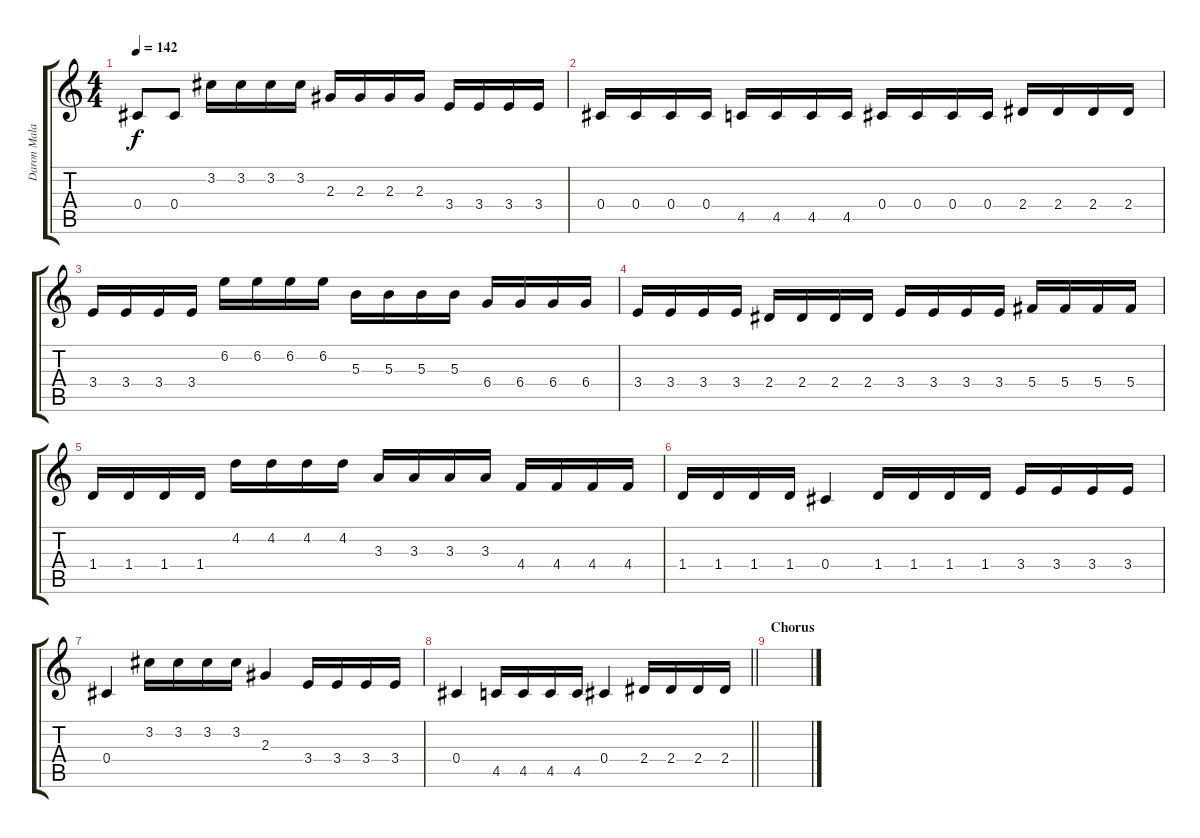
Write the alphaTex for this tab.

\track ("Daron Malakain (Solo)" "Daron Mala") {instrument distortionguitar}
\staff {score tabs}
\tuning (Eb4 Bb3 Gb3 Db3 Ab2 Db2) {hide}
\ts (4 4)
\tempo 142
\clef g2
\ks c
0.4.8{dy f} 0.4.8 3.2.16 3.2.16 3.2.16 3.2.16 2.3.16 2.3.16 2.3.16 2.3.16 3.4.16 3.4.16 3.4.16 3.4.16 |
0.4.16 0.4.16 0.4.16 0.4.16 4.5.16 4.5.16 4.5.16 4.5.16 0.4.16 0.4.16 0.4.16 0.4.16 2.4.16 2.4.16 2.4.16 2.4.16 |
3.4.16 3.4.16 3.4.16 3.4.16 6.2.16 6.2.16 6.2.16 6.2.16 5.3.16 5.3.16 5.3.16 5.3.16 6.4.16 6.4.16 6.4.16 6.4.16 |
3.4.16 3.4.16 3.4.16 3.4.16 2.4.16 2.4.16 2.4.16 2.4.16 3.4.16 3.4.16 3.4.16 3.4.16 5.4.16 5.4.16 5.4.16 5.4.16 |
1.4.16 1.4.16 1.4.16 1.4.16 4.2.16 4.2.16 4.2.16 4.2.16 3.3.16 3.3.16 3.3.16 3.3.16 4.4.16 4.4.16 4.4.16 4.4.16 |
1.4.16 1.4.16 1.4.16 1.4.16 0.4.4 1.4.16 1.4.16 1.4.16 1.4.16 3.4.16 3.4.16 3.4.16 3.4.16 |
0.4.4 3.2.16 3.2.16 3.2.16 3.2.16 2.3.4 3.4.16 3.4.16 3.4.16 3.4.16 |
\barLineRight lightlight
0.4.4 4.5.16 4.5.16 4.5.16 4.5.16 0.4.4 2.4.16 2.4.16 2.4.16 2.4.16 |
\section ("" "Chorus")
